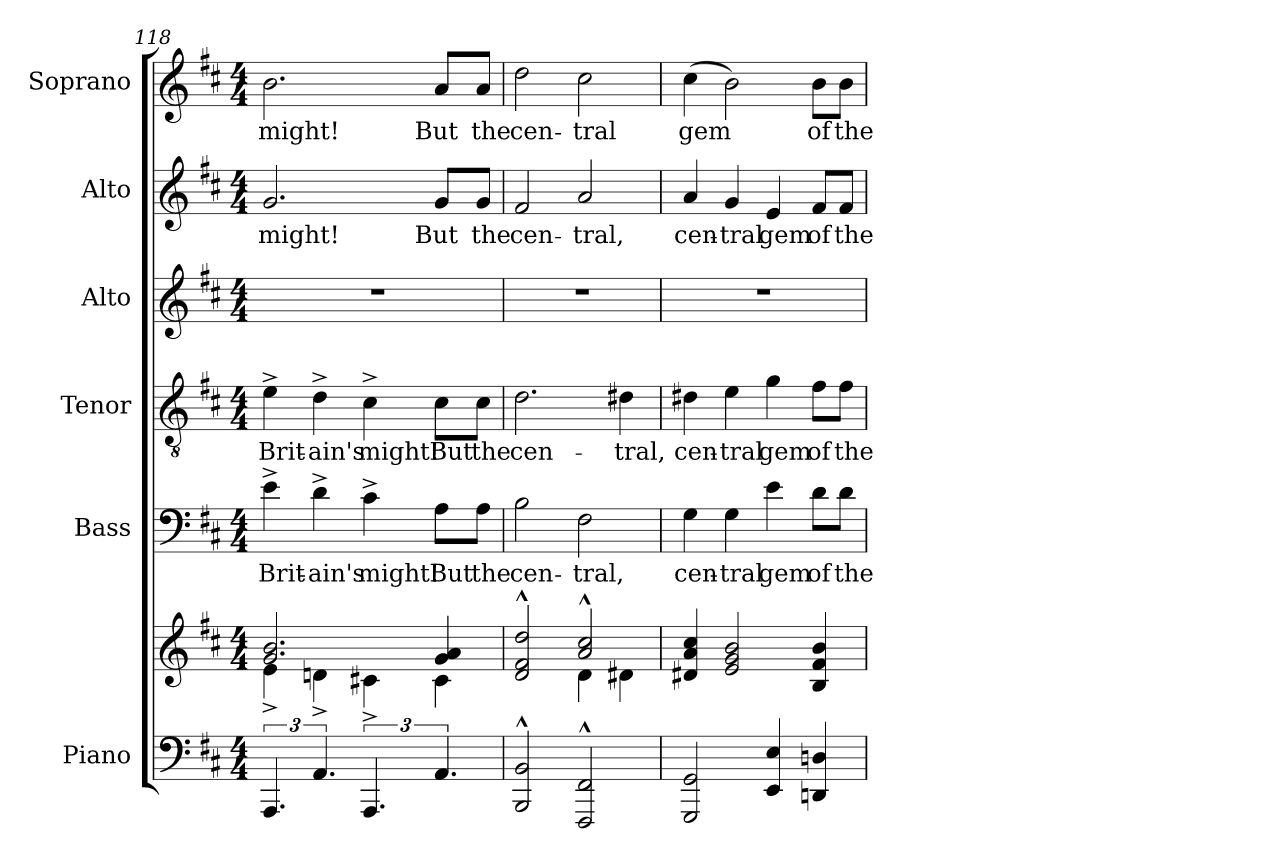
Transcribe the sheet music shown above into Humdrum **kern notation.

**kern	**kern	**kern	**text	**kern	**text	**kern	**kern	**text	**kern	**text
*part6	*part6	*part5	*part5	*part4	*part4	*part3	*part2	*part2	*part1	*part1
*staff7	*staff6	*staff5	*staff5	*staff4	*staff4	*staff3	*staff2	*staff2	*staff1	*staff1
*I"Piano	*	*I"Bass	*	*I"Tenor	*	*I"Alto	*I"Alto	*	*I"Soprano	*
*I'Pno.	*	*I'B.	*	*I'T.	*	*I'A.	*I'A.	*	*I'S.	*
!!LO:PB:g=z
*clefF4	*clefG2	*clefF4	*	*clefGv2	*	*clefG2	*clefG2	*	*clefG2	*
*	*	*	*	*ITrd7c12	*	*	*	*	*	*
*k[f#c#]	*k[f#c#]	*k[f#c#]	*	*k[f#c#]	*	*k[f#c#]	*k[f#c#]	*	*k[f#c#]	*
*D:	*D:	*D:	*	*D:	*	*D:	*D:	*	*D:	*
*M4/4	*M4/4	*M4/4	*	*M4/4	*	*M4/4	*M4/4	*	*M4/4	*
=118	=118	=118	=118	=118	=118	=118	=118	=118	=118	=118
*	*^	*	*	*	*	*	*	*	*	*
!	!	!	!	!LO:LY:b:color=#000000	!	!	!	!	!	!	!
!	!	!	!	!	!	!LO:LY:b:color=#000000	!	!	!	!	!
!	!	!	!	!	!	!	!	!	!LO:LY:b:color=#000000	!	!
!	!	!	!	!	!	!	!	!	!	!	!LO:LY:b:color=#000000
6.AAAi/	2.gi/ 2.bi	4e^i\	4e^i\	Brit-	4E^i\	Brit-	1r	2.gi/	might!	2.bi\	might!
!	!	!	!	!LO:LY:b:color=#000000	!	!	!	!	!	!	!
!	!	!	!	!	!	!LO:LY:b:color=#000000	!	!	!	!	!
6.AAi/	.	4dn^i\	4d^i\	-ain's	4D^i\	-ain's	.	.	.	.	.
!	!	!	!	!LO:LY:b:color=#000000	!	!	!	!	!	!	!
!	!	!	!	!	!	!LO:LY:b:color=#000000	!	!	!	!	!
6.AAAi/	.	4c#X^i\	4c#^i\	might!	4C#^i\	might!	.	.	.	.	.
!	!	!	!	!LO:LY:b:color=#000000	!	!	!	!	!	!	!
!	!	!	!	!	!	!LO:LY:b:color=#000000	!	!	!	!	!
!	!	!	!	!	!	!	!	!	!LO:LY:b:color=#000000	!	!
!	!	!	!	!	!	!	!	!	!	!	!LO:LY:b:color=#000000
6.AAi/	4gi/ 4ai	4c#i\	8Ai\L	But	8C#i\L	But	.	8gi/L	But	8ai/L	But
!	!	!	!	!LO:LY:b:color=#000000	!	!	!	!	!	!	!
!	!	!	!	!	!	!LO:LY:b:color=#000000	!	!	!	!	!
!	!	!	!	!	!	!	!	!	!LO:LY:b:color=#000000	!	!
!	!	!	!	!	!	!	!	!	!	!	!LO:LY:b:color=#000000
.	.	.	8Ai\J	the	8C#i\J	the	.	8gi/J	the	8ai/J	the
=119	=119	=119	=119	=119	=119	=119	=119	=119	=119	=119	=119
!	!	!	!	!LO:LY:b:color=#000000	!	!	!	!	!	!	!
!	!	!	!	!	!	!LO:LY:b:color=#000000	!	!	!	!	!
!	!	!	!	!	!	!	!	!	!LO:LY:b:color=#000000	!	!
!	!	!	!	!	!	!	!	!	!	!	!LO:LY:b:color=#000000
2BBBi/^^ 2BBi^^	2di/^^ 2f#i^^ 2ddi^^	2ryy	2Bi\	cen-	2.Di\	cen-	1r	2f#i/	cen-	2ddi\	cen-
!	!	!	!	!LO:LY:b:color=#000000	!	!	!	!	!	!	!
!	!	!	!	!	!	!	!	!	!LO:LY:b:color=#000000	!	!
!	!	!	!	!	!	!	!	!	!	!	!LO:LY:b:color=#000000
2FFF#i/^^ 2FF#i^^	2ai/^^ 2cc#i^^	4di\	2F#i\	-tral,	.	.	.	2ai/	-tral,	2cc#i\	-tral
!	!	!	!	!	!	!LO:LY:b:color=#000000	!	!	!	!	!
.	.	4d#Xi\	.	.	4D#Xi\	-tral,	.	.	.	.	.
*	*v	*v	*	*	*	*	*	*	*	*	*
=120	=120	=120	=120	=120	=120	=120	=120	=120	=120	=120
*	*^	*	*	*	*	*	*	*	*	*
!	!	!	!	!LO:LY:b:color=#000000	!	!	!	!	!	!	!
*	*v	*v	*	*	*	*	*	*	*	*	*
*	*^	*	*	*	*	*	*	*	*	*
!	!	!	!	!	!	!LO:LY:b:color=#000000	!	!	!	!	!
*	*v	*v	*	*	*	*	*	*	*	*	*
*	*^	*	*	*	*	*	*	*	*	*
!	!	!	!	!	!	!	!	!	!LO:LY:b:color=#000000	!	!
*	*v	*v	*	*	*	*	*	*	*	*	*
*	*^	*	*	*	*	*	*	*	*	*
!	!	!	!	!	!	!	!	!	!	!	!LO:LY:b:color=#000000
*	*v	*v	*	*	*	*	*	*	*	*	*
2GGGi/ 2GGi	4d#Xi/ 4ai 4cc#i	4Gi\	cen-	4D#Xi\	cen-	1r	4ai/	cen-	(4cc#i\	gem
!	!	!	!LO:LY:b:color=#000000	!	!	!	!	!	!	!
!	!	!	!	!	!LO:LY:b:color=#000000	!	!	!	!	!
!	!	!	!	!	!	!	!	!LO:LY:b:color=#000000	!	!
.	2ei/ 2gi 2bi	4Gi\	-tral	4Ei\	-tral	.	4gi/	-tral	2bi\)	.
!	!	!	!LO:LY:b:color=#000000	!	!	!	!	!	!	!
!	!	!	!	!	!LO:LY:b:color=#000000	!	!	!	!	!
!	!	!	!	!	!	!	!	!LO:LY:b:color=#000000	!	!
4EEi/ 4Ei	.	4ei\	gem	4Gi\	gem	.	4ei/	gem	.	.
!	!	!	!LO:LY:b:color=#000000	!	!	!	!	!	!	!
!	!	!	!	!	!LO:LY:b:color=#000000	!	!	!	!	!
!	!	!	!	!	!	!	!	!LO:LY:b:color=#000000	!	!
!	!	!	!	!	!	!	!	!	!	!LO:LY:b:color=#000000
4DDni/ 4Dni	4Bi/ 4f#i 4bi	8di\L	of	8F#i\L	of	.	8f#i/L	of	8bi\L	of
!	!	!	!LO:LY:b:color=#000000	!	!	!	!	!	!	!
!	!	!	!	!	!LO:LY:b:color=#000000	!	!	!	!	!
!	!	!	!	!	!	!	!	!LO:LY:b:color=#000000	!	!
!	!	!	!	!	!	!	!	!	!	!LO:LY:b:color=#000000
.	.	8di\J	the	8F#i\J	the	.	8f#i/J	the	8bi\J	the
=	=	=	=	=	=	=	=	=	=	=
*-	*-	*-	*-	*-	*-	*-	*-	*-	*-	*-
